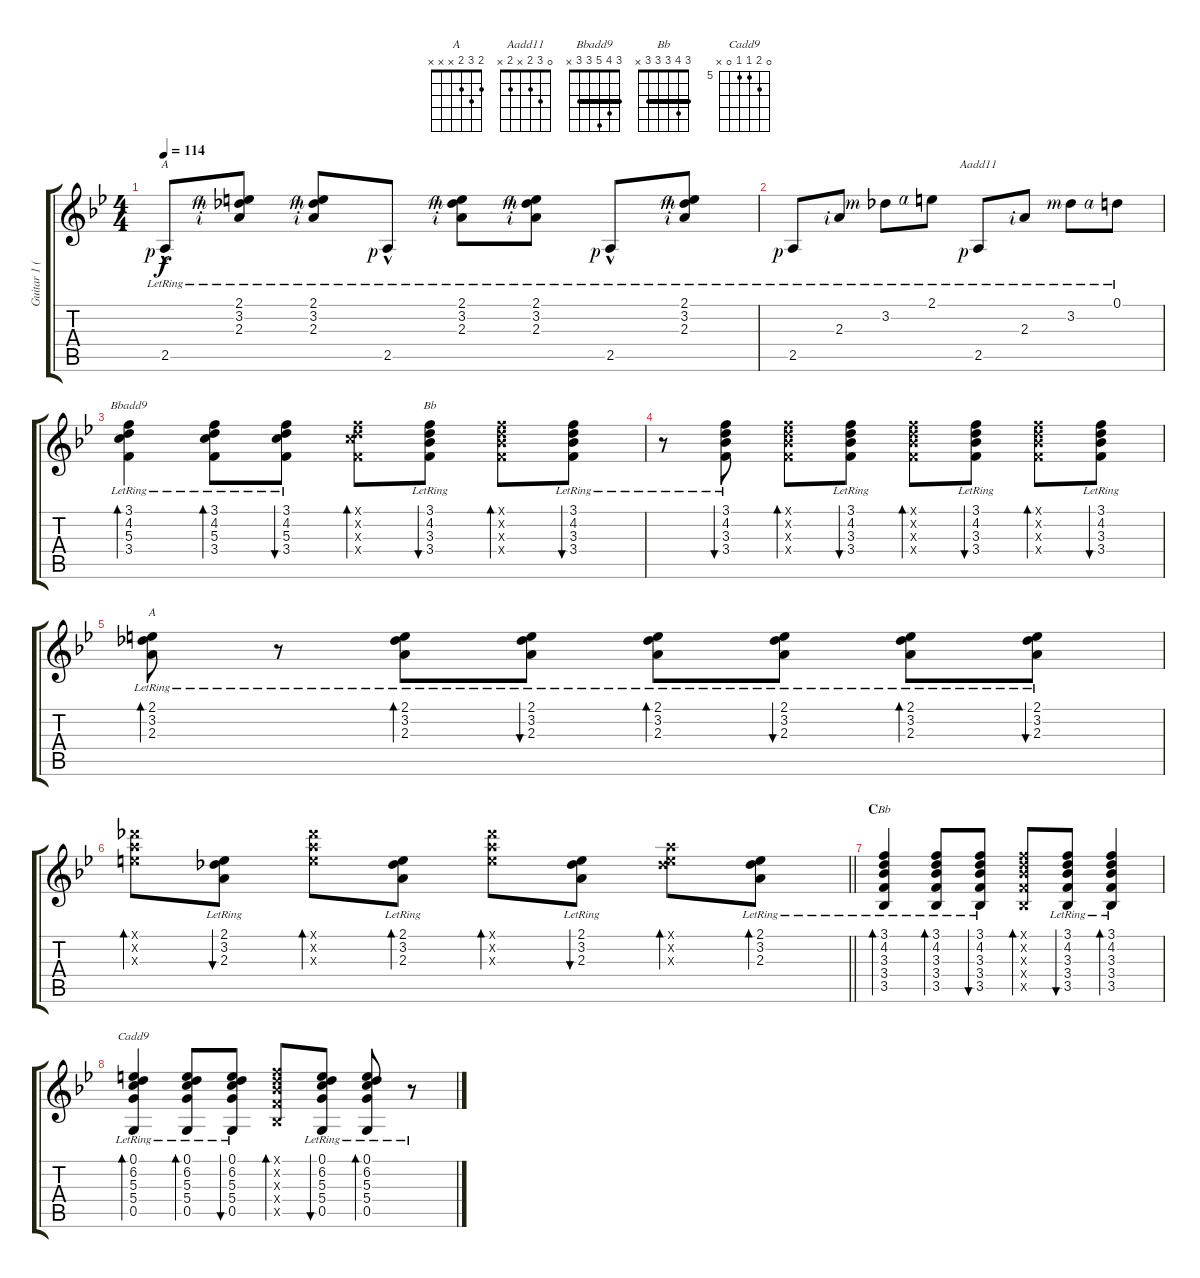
\track ("Guitar 1 (Open G minor) - fingerstyle" "Guitar 1 (") {instrument acousticguitarnylon}
\staff {score tabs}
\tuning (D4 Bb3 G3 D3 G2 D2) {hide}
\chord ("A" 2 3 2 x 2 x)
\chord ("Aadd11" 0 3 2 x 2 x)
\chord ("Bbadd9" 3 4 5 3 3 x) {barre 3}
\chord ("Bb" 3 4 3 3 x x) {barre 3}
\chord ("A" 2 3 2 x x x)
\chord ("Bb" 3 4 3 3 3 x) {barre 3}
\chord ("Cadd9" 0 6 5 5 0 x) {firstfret 5}
\ts (4 4)
\tempo 114
\clef g2
\ks gminor
2.5{hac lr rf 1}.8{ch "A" dy f} (2.1{lr rf 4} 3.2{lr rf 3} 2.3{lr rf 2}).8 (2.1{lr rf 4} 3.2{lr rf 3} 2.3{lr rf 2}).8 2.5{hac lr rf 1}.8 (2.1{lr rf 4} 3.2{lr rf 3} 2.3{lr rf 2}).8 (2.1{lr rf 4} 3.2{lr rf 3} 2.3{lr rf 2}).8 2.5{hac lr rf 1}.8 (2.1{lr rf 4} 3.2{lr rf 3} 2.3{lr rf 2}).8 |
2.5{lr rf 1}.8 2.3{lr rf 2}.8 3.2{lr rf 3}.8 2.1{lr rf 4}.8 2.5{lr rf 1}.8{ch "Aadd11"} 2.3{lr rf 2}.8 3.2{lr rf 3}.8 0.1{lr rf 4}.8 |
(3.1{lr} 4.2{lr} 5.3{lr} 3.4{lr}).4{bd 60 ch "Bbadd9"} (3.1{lr} 4.2{lr} 5.3{lr} 3.4{lr}).8{bd 60} (3.1{lr} 4.2{lr} 5.3{lr} 3.4{lr}).8{bu 60} (3.1{x} 4.2{x} 5.3{x} 3.4{x}).8{bd 60} (3.1{lr} 4.2{lr} 3.3{lr} 3.4{lr}).8{bu 60 ch "Bb"} (3.1{x} 4.2{x} 3.3{x} 3.4{x}).8{bd 60} (3.1{lr} 4.2{lr} 3.3{lr} 3.4{lr}).8{bu 60} |
r.8 (3.1{lr} 4.2{lr} 3.3{lr} 3.4{lr}).8{bu 60} (3.1{x} 4.2{x} 3.3{x} 3.4{x}).8{bd 60} (3.1{lr} 4.2{lr} 3.3{lr} 3.4{lr}).8{bu 60} (3.1{x} 4.2{x} 3.3{x} 3.4{x}).8{bd 60} (3.1{lr} 4.2{lr} 3.3{lr} 3.4{lr}).8{bu 60} (3.1{x} 4.2{x} 3.3{x} 3.4{x}).8{bd 60} (3.1{lr} 4.2{lr} 3.3{lr} 3.4).8{bu 60} |
(2.1{lr} 3.2{lr} 2.3{lr}).8{bd 120 ch "A"} r.8 (2.1{lr} 3.2{lr} 2.3{lr}).8{bd 120} (2.1{lr} 3.2{lr} 2.3{lr}).8{bu 60} (2.1{lr} 3.2{lr} 2.3{lr}).8{bd 120} (2.1{lr} 3.2{lr} 2.3{lr}).8{bu 60} (2.1{lr} 3.2{lr} 2.3{lr}).8{bd 120} (2.1{lr} 3.2{lr} 2.3{lr}).8{bu 60} |
\barLineRight lightlight
(11.1{x} 11.2{x} 9.3{x}).8{bd 60} (2.1{lr} 3.2{lr} 2.3{lr}).8{bu 60} (11.1{x} 11.2{x} 9.3{x}).8{bd 60} (2.1{lr} 3.2{lr} 2.3{lr}).8{bd 240} (11.1{x} 11.2{x} 9.3{x}).8{bd 60} (2.1{lr} 3.2{lr} 2.3{lr}).8{bu 60} (7.1{x} 3.2{x} 9.3{x}).8{bd 60} (2.1{lr} 3.2{lr} 2.3{lr}).8{bd 240} |
\section ("" "C")
(3.1{lr} 4.2{lr} 3.3{lr} 3.4{lr} 3.5{lr}).4{bd 60 ch "Bb" volume 10} (3.1{lr} 4.2{lr} 3.3{lr} 3.4{lr} 3.5{lr}).8{bd 60} (3.1{lr} 4.2{lr} 3.3{lr} 3.4{lr} 3.5{lr}).8{bu 60} (3.1{x} 4.2{x} 3.3{x} 3.4{x} 3.5{x}).8{bd 60} (3.1{lr} 4.2{lr} 3.3{lr} 3.4{lr} 3.5{lr}).8{bu 60} (3.1{lr} 4.2{lr} 3.3{lr} 3.4{lr} 3.5{lr}).4{bd 60} |
(0.1{lr} 6.2{lr} 5.3{lr} 5.4{lr} 0.5{lr}).4{bd 60 ch "Cadd9"} (0.1{lr} 6.2{lr} 5.3{lr} 5.4{lr} 0.5{lr}).8{bd 60} (0.1{lr} 6.2{lr} 5.3{lr} 5.4{lr} 0.5{lr}).8{bu 60} (3.1{x} 4.2{x} 3.3{x} 3.4{x} 3.5{x}).8{bd 60} (0.1{lr} 6.2{lr} 5.3{lr} 5.4{lr} 0.5{lr}).8{bu 60} (0.1{lr} 6.2{lr} 5.3{lr} 5.4{lr} 0.5{lr}).8{bd 60} r.8
